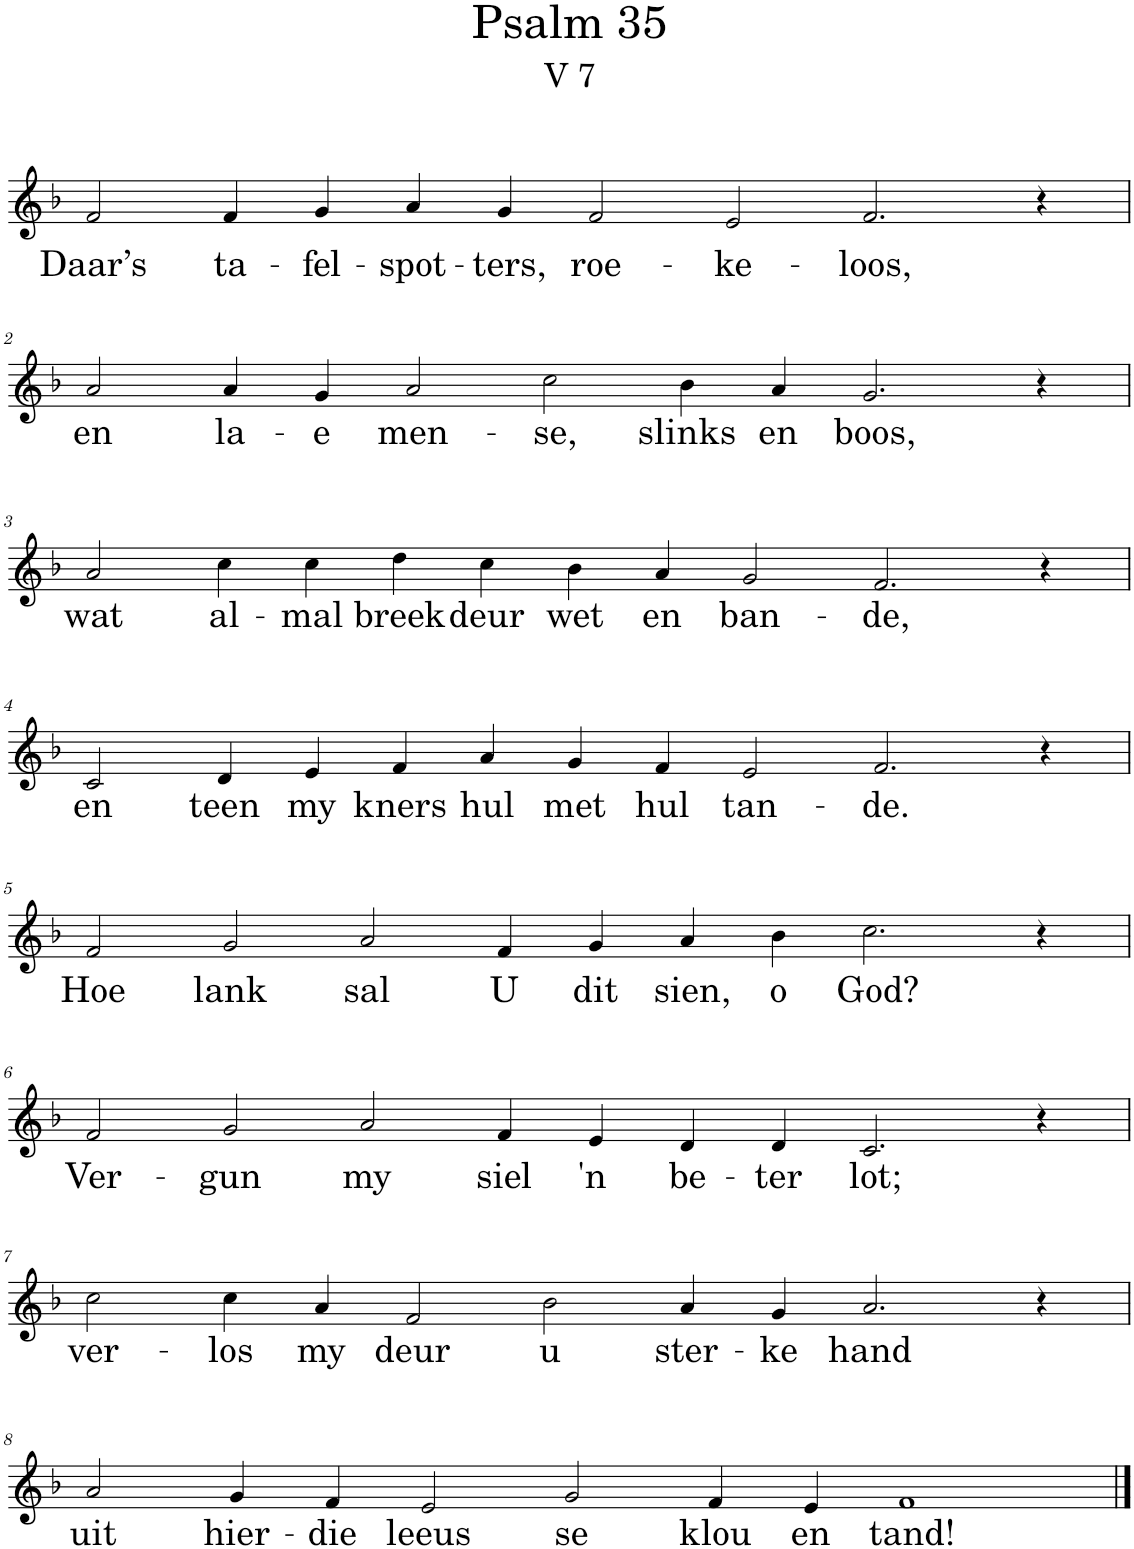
**kern	**text
*part1	*part1
*staff1	*staff1
*I"Pipe Organ	*
*I'Org.	*
*clefG2	*
*k[b-]	*
*M14/4	*
=1	=1
!	!LO:LY:b
2f/	Daar’s
!	!LO:LY:b
4f/	ta-
!	!LO:LY:b
4g/	-fel-
!	!LO:LY:b
4a/	-spot-
!	!LO:LY:b
4g/	-ters,
!	!LO:LY:b
2f/	roe-
!	!LO:LY:b
2e/	-ke-
!	!LO:LY:b
2.f/	-loos,
4r	.
!!LO:LB:g=z
=2	=2
!	!LO:LY:b
2a/	en
!	!LO:LY:b
4a/	la-
!	!LO:LY:b
4g/	-e
!	!LO:LY:b
2a/	men-
!	!LO:LY:b
2cc\	-se,
!	!LO:LY:b
4b-\	slinks
!	!LO:LY:b
4a/	en
!	!LO:LY:b
2.g/	boos,
4r	.
!!LO:LB:g=z
=3	=3
!	!LO:LY:b
2a/	wat
!	!LO:LY:b
4cc\	al-
!	!LO:LY:b
4cc\	-mal
!	!LO:LY:b
4dd\	breek
!	!LO:LY:b
4cc\	deur
!	!LO:LY:b
4b-\	wet
!	!LO:LY:b
4a/	en
!	!LO:LY:b
2g/	ban-
!	!LO:LY:b
2.f/	-de,
4r	.
!!LO:LB:g=z
=4	=4
!	!LO:LY:b
2c/	en
!	!LO:LY:b
4d/	teen
!	!LO:LY:b
4e/	my
!	!LO:LY:b
4f/	kners
!	!LO:LY:b
4a/	hul
!	!LO:LY:b
4g/	met
!	!LO:LY:b
4f/	hul
!	!LO:LY:b
2e/	tan-
!	!LO:LY:b
2.f/	-de.
4r	.
!!LO:LB:g=z
=5	=5
!	!LO:LY:b
2f/	Hoe
!	!LO:LY:b
2g/	lank
!	!LO:LY:b
2a/	sal
!	!LO:LY:b
4f/	U
!	!LO:LY:b
4g/	dit
!	!LO:LY:b
4a/	sien,
!	!LO:LY:b
4b-\	o
!	!LO:LY:b
2.cc\	God?
4r	.
!!LO:LB:g=z
=6	=6
!	!LO:LY:b
2f/	Ver-
!	!LO:LY:b
2g/	-gun
!	!LO:LY:b
2a/	my
!	!LO:LY:b
4f/	siel
!	!LO:LY:b
4e/	'n
!	!LO:LY:b
4d/	be-
!	!LO:LY:b
4d/	-ter
!	!LO:LY:b
2.c/	lot;
4r	.
!!LO:LB:g=z
=7	=7
!	!LO:LY:b
2cc\	ver-
!	!LO:LY:b
4cc\	-los
!	!LO:LY:b
4a/	my
!	!LO:LY:b
2f/	deur
!	!LO:LY:b
2b-\	u
!	!LO:LY:b
4a/	ster-
!	!LO:LY:b
4g/	-ke
!	!LO:LY:b
2.a/	hand
4r	.
!!LO:LB:g=z
=8	=8
!	!LO:LY:b
2a/	uit
!	!LO:LY:b
4g/	hier-
!	!LO:LY:b
4f/	-die
!	!LO:LY:b
2e/	leeus
!	!LO:LY:b
2g/	se
!	!LO:LY:b
4f/	klou
!	!LO:LY:b
4e/	en
!	!LO:LY:b
1f	tand!
==	==
*-	*-
